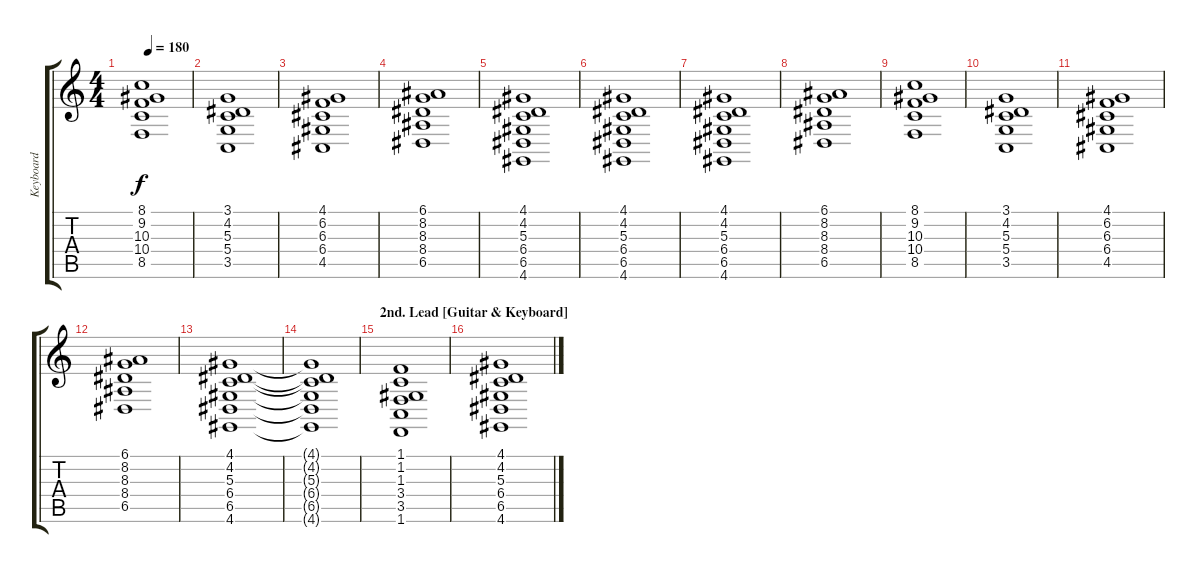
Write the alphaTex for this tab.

\track ("Keyboard" "Keyboard") {instrument stringensemble1}
\staff {score tabs}
\tuning (E4 B3 G3 D3 A2 E2) {hide}
\ts (4 4)
\tempo 180
\clef g2
\ks c
(8.1 9.2 10.3 10.4 8.5).1{dy f} |
(3.1 4.2 5.3 5.4 3.5).1 |
(4.1 6.2 6.3 6.4 4.5).1 |
(6.1 8.2 8.3 8.4 6.5).1 |
(4.1 4.2 5.3 6.4 6.5 4.6).1 |
(4.1 4.2 5.3 6.4 6.5 4.6).1 |
(4.1 4.2 5.3 6.4 6.5 4.6).1 |
(6.1 8.2 8.3 8.4 6.5).1 |
(8.1 9.2 10.3 10.4 8.5).1 |
(3.1 4.2 5.3 5.4 3.5).1 |
(4.1 6.2 6.3 6.4 4.5).1 |
(6.1 8.2 8.3 8.4 6.5).1 |
(4.1 4.2 5.3 6.4 6.5 4.6).1 |
(4.1{t} 4.2{t} 5.3{t} 6.4{t} 6.5{t} 4.6{t}).1 |
\section ("" "2nd. Lead [Guitar & Keyboard]")
(1.1 1.2 1.3 3.4 3.5 1.6).1 |
(4.1 4.2 5.3 6.4 6.5 4.6).1
